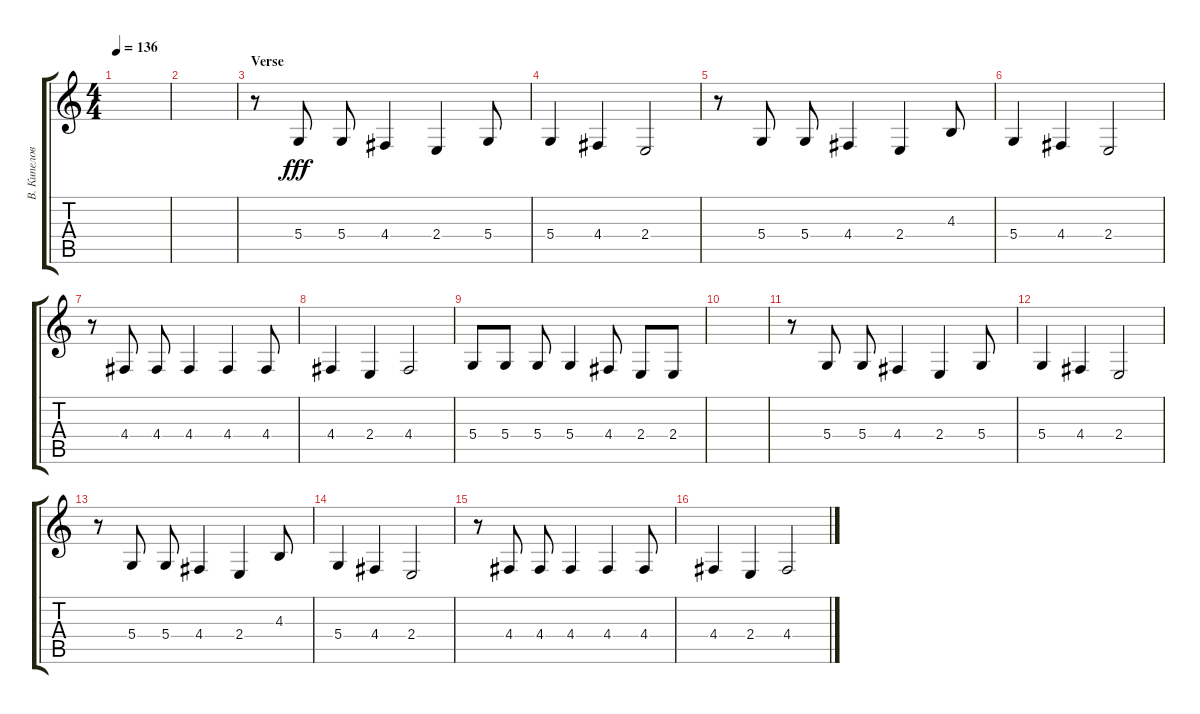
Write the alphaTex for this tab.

\track ("В. Кипелов" "В. Кипелов") {instrument tenorsax}
\staff {score tabs}
\tuning (E4 B3 G3 D3 A2 E2) {hide}
\ts (4 4)
\tempo 136
\clef g2
\ks c
|
|
\section ("" "Verse")
r.8 5.4.8{dy fff} 5.4.8 4.4.4 2.4.4 5.4.8 |
5.4.4 4.4.4 2.4.2 |
r.8 5.4.8 5.4.8 4.4.4 2.4.4 4.3.8 |
5.4.4 4.4.4 2.4.2 |
r.8 4.4.8 4.4.8 4.4.4 4.4.4 4.4.8 |
4.4.4 2.4.4 4.4.2 |
5.4.8 5.4.8 5.4.8 5.4.4 4.4.8 2.4.8 2.4.8 |
|
r.8 5.4.8 5.4.8 4.4.4 2.4.4 5.4.8 |
5.4.4 4.4.4 2.4.2 |
r.8 5.4.8 5.4.8 4.4.4 2.4.4 4.3.8 |
5.4.4 4.4.4 2.4.2 |
r.8 4.4.8 4.4.8 4.4.4 4.4.4 4.4.8 |
4.4.4 2.4.4 4.4.2
